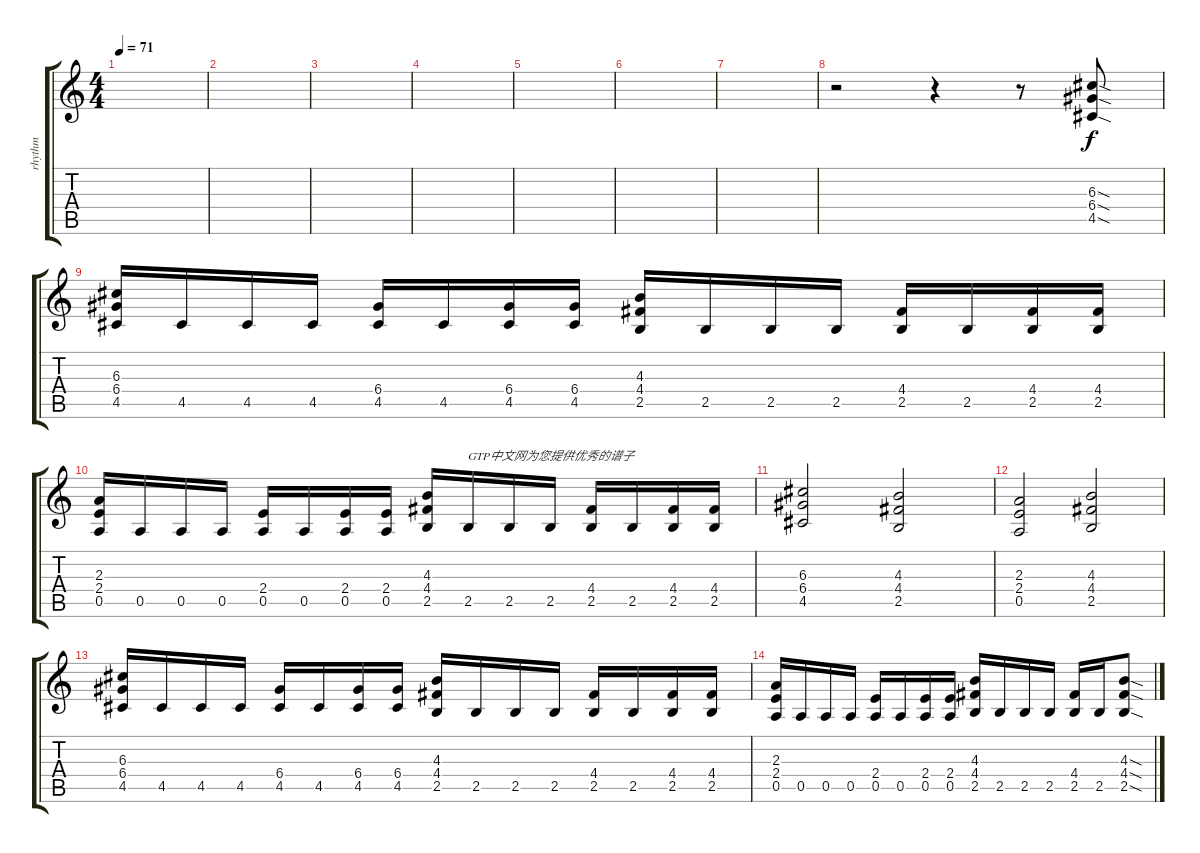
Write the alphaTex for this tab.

\track ("rhythm" "rhythm") {instrument overdrivenguitar}
\staff {score tabs}
\tuning (E4 B3 G3 D3 A2 E2) {hide}
\ts (4 4)
\tempo 71
\clef g2
\ks c
|
|
|
|
|
|
|
r.2 r.4 r.8 (6.3{sod} 6.4{sod} 4.5{sod}).8 |
(6.3 6.4 4.5).16 4.5.16 4.5.16 4.5.16 (6.4 4.5).16 4.5.16 (6.4 4.5).16 (6.4 4.5).16 (4.3 4.4 2.5).16 2.5.16 2.5.16 2.5.16 (4.4 2.5).16 2.5.16 (4.4 2.5).16 (4.4 2.5).16 |
(2.3 2.4 0.5).16 0.5.16 0.5.16 0.5.16 (2.4 0.5).16 0.5.16 (2.4 0.5).16 (2.4 0.5).16 (4.3 4.4 2.5).16 2.5.16{txt "GTP中文网为您提供优秀的谱子"} 2.5.16 2.5.16 (4.4 2.5).16 2.5.16 (4.4 2.5).16 (4.4 2.5).16 |
(6.3 6.4 4.5).2 (4.3 4.4 2.5).2 |
(2.3 2.4 0.5).2 (4.3 4.4 2.5).2 |
(6.3 6.4 4.5).16 4.5.16 4.5.16 4.5.16 (6.4 4.5).16 4.5.16 (6.4 4.5).16 (6.4 4.5).16 (4.3 4.4 2.5).16 2.5.16 2.5.16 2.5.16 (4.4 2.5).16 2.5.16 (4.4 2.5).16 (4.4 2.5).16 |
(2.3 2.4 0.5).16 0.5.16 0.5.16 0.5.16 (2.4 0.5).16 0.5.16 (2.4 0.5).16 (2.4 0.5).16 (4.3 4.4 2.5).16 2.5.16 2.5.16 2.5.16 (4.4 2.5).16 2.5.16 (4.3{sod} 4.4{sod} 2.5{sod}).8
